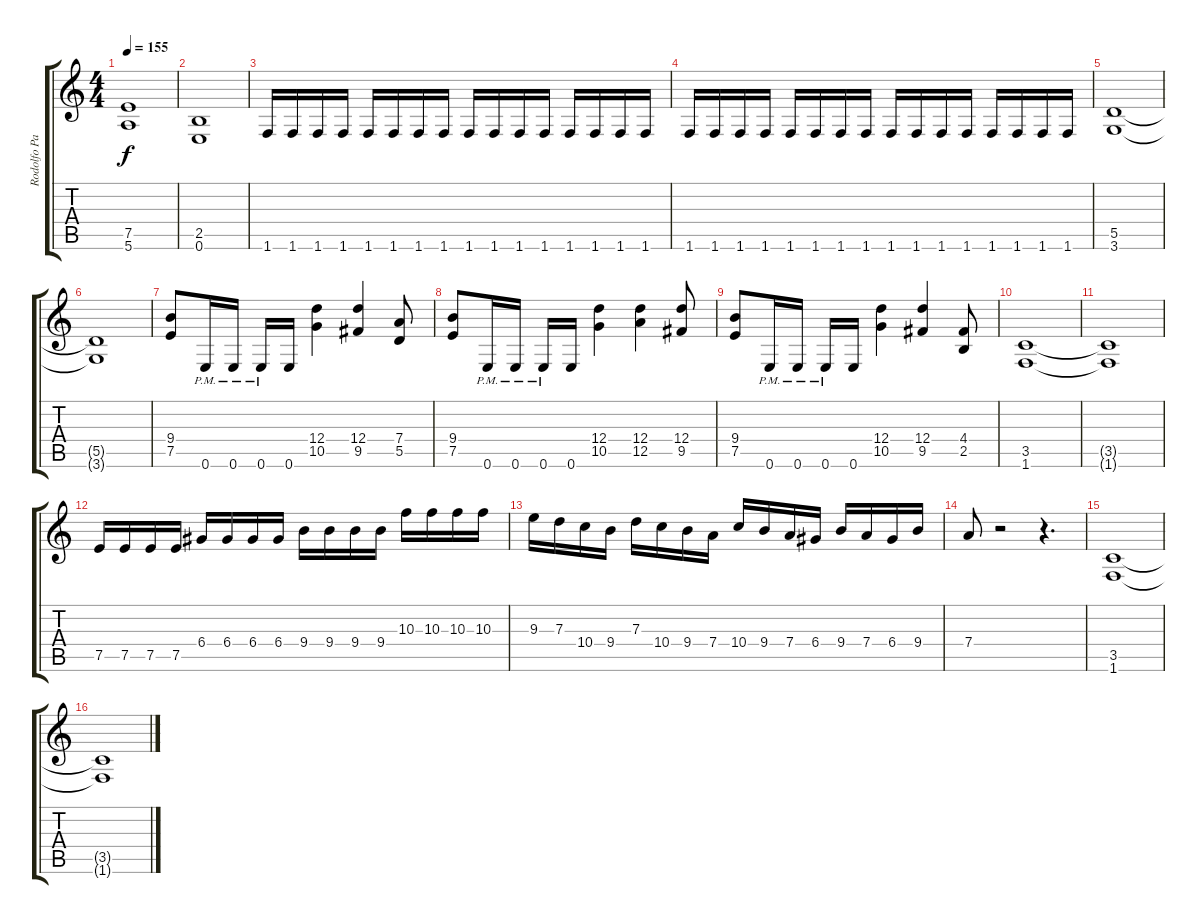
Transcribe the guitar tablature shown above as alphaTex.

\track ("Rodolfo Pagotto" "Rodolfo Pa") {instrument overdrivenguitar}
\staff {score tabs}
\tuning (E4 B3 G3 D3 A2 E2) {hide}
\ts (4 4)
\tempo 155
\clef g2
\ks c
(7.5 5.6).1{dy f} |
(2.5 0.6).1 |
1.6.16 1.6.16 1.6.16 1.6.16 1.6.16 1.6.16 1.6.16 1.6.16 1.6.16 1.6.16 1.6.16 1.6.16 1.6.16 1.6.16 1.6.16 1.6.16 |
1.6.16 1.6.16 1.6.16 1.6.16 1.6.16 1.6.16 1.6.16 1.6.16 1.6.16 1.6.16 1.6.16 1.6.16 1.6.16 1.6.16 1.6.16 1.6.16 |
(5.5 3.6).1 |
(5.5{t} 3.6{t}).1 |
(9.4 7.5).8 0.6{pm}.16 0.6{pm}.16 0.6{pm}.16 0.6.16 (12.4 10.5).4 (12.4 9.5).4 (7.4 5.5).8 |
(9.4 7.5).8 0.6{pm}.16 0.6{pm}.16 0.6{pm}.16 0.6.16 (12.4 10.5).4 (12.4 12.5).4 (12.4 9.5).8 |
(9.4 7.5).8 0.6{pm}.16 0.6{pm}.16 0.6{pm}.16 0.6.16 (12.4 10.5).4 (12.4 9.5).4 (4.4 2.5).8 |
(3.5 1.6).1 |
(3.5{t} 1.6{t}).1 |
7.5.16 7.5.16 7.5.16 7.5.16 6.4.16 6.4.16 6.4.16 6.4.16 9.4.16 9.4.16 9.4.16 9.4.16 10.3.16 10.3.16 10.3.16 10.3.16 |
9.3.16 7.3.16 10.4.16 9.4.16 7.3.16 10.4.16 9.4.16 7.4.16 10.4.16 9.4.16 7.4.16 6.4.16 9.4.16 7.4.16 6.4.16 9.4.16 |
7.4.8 r.2 r.4{d} |
(3.5 1.6).1 |
(3.5{t} 1.6{t}).1
